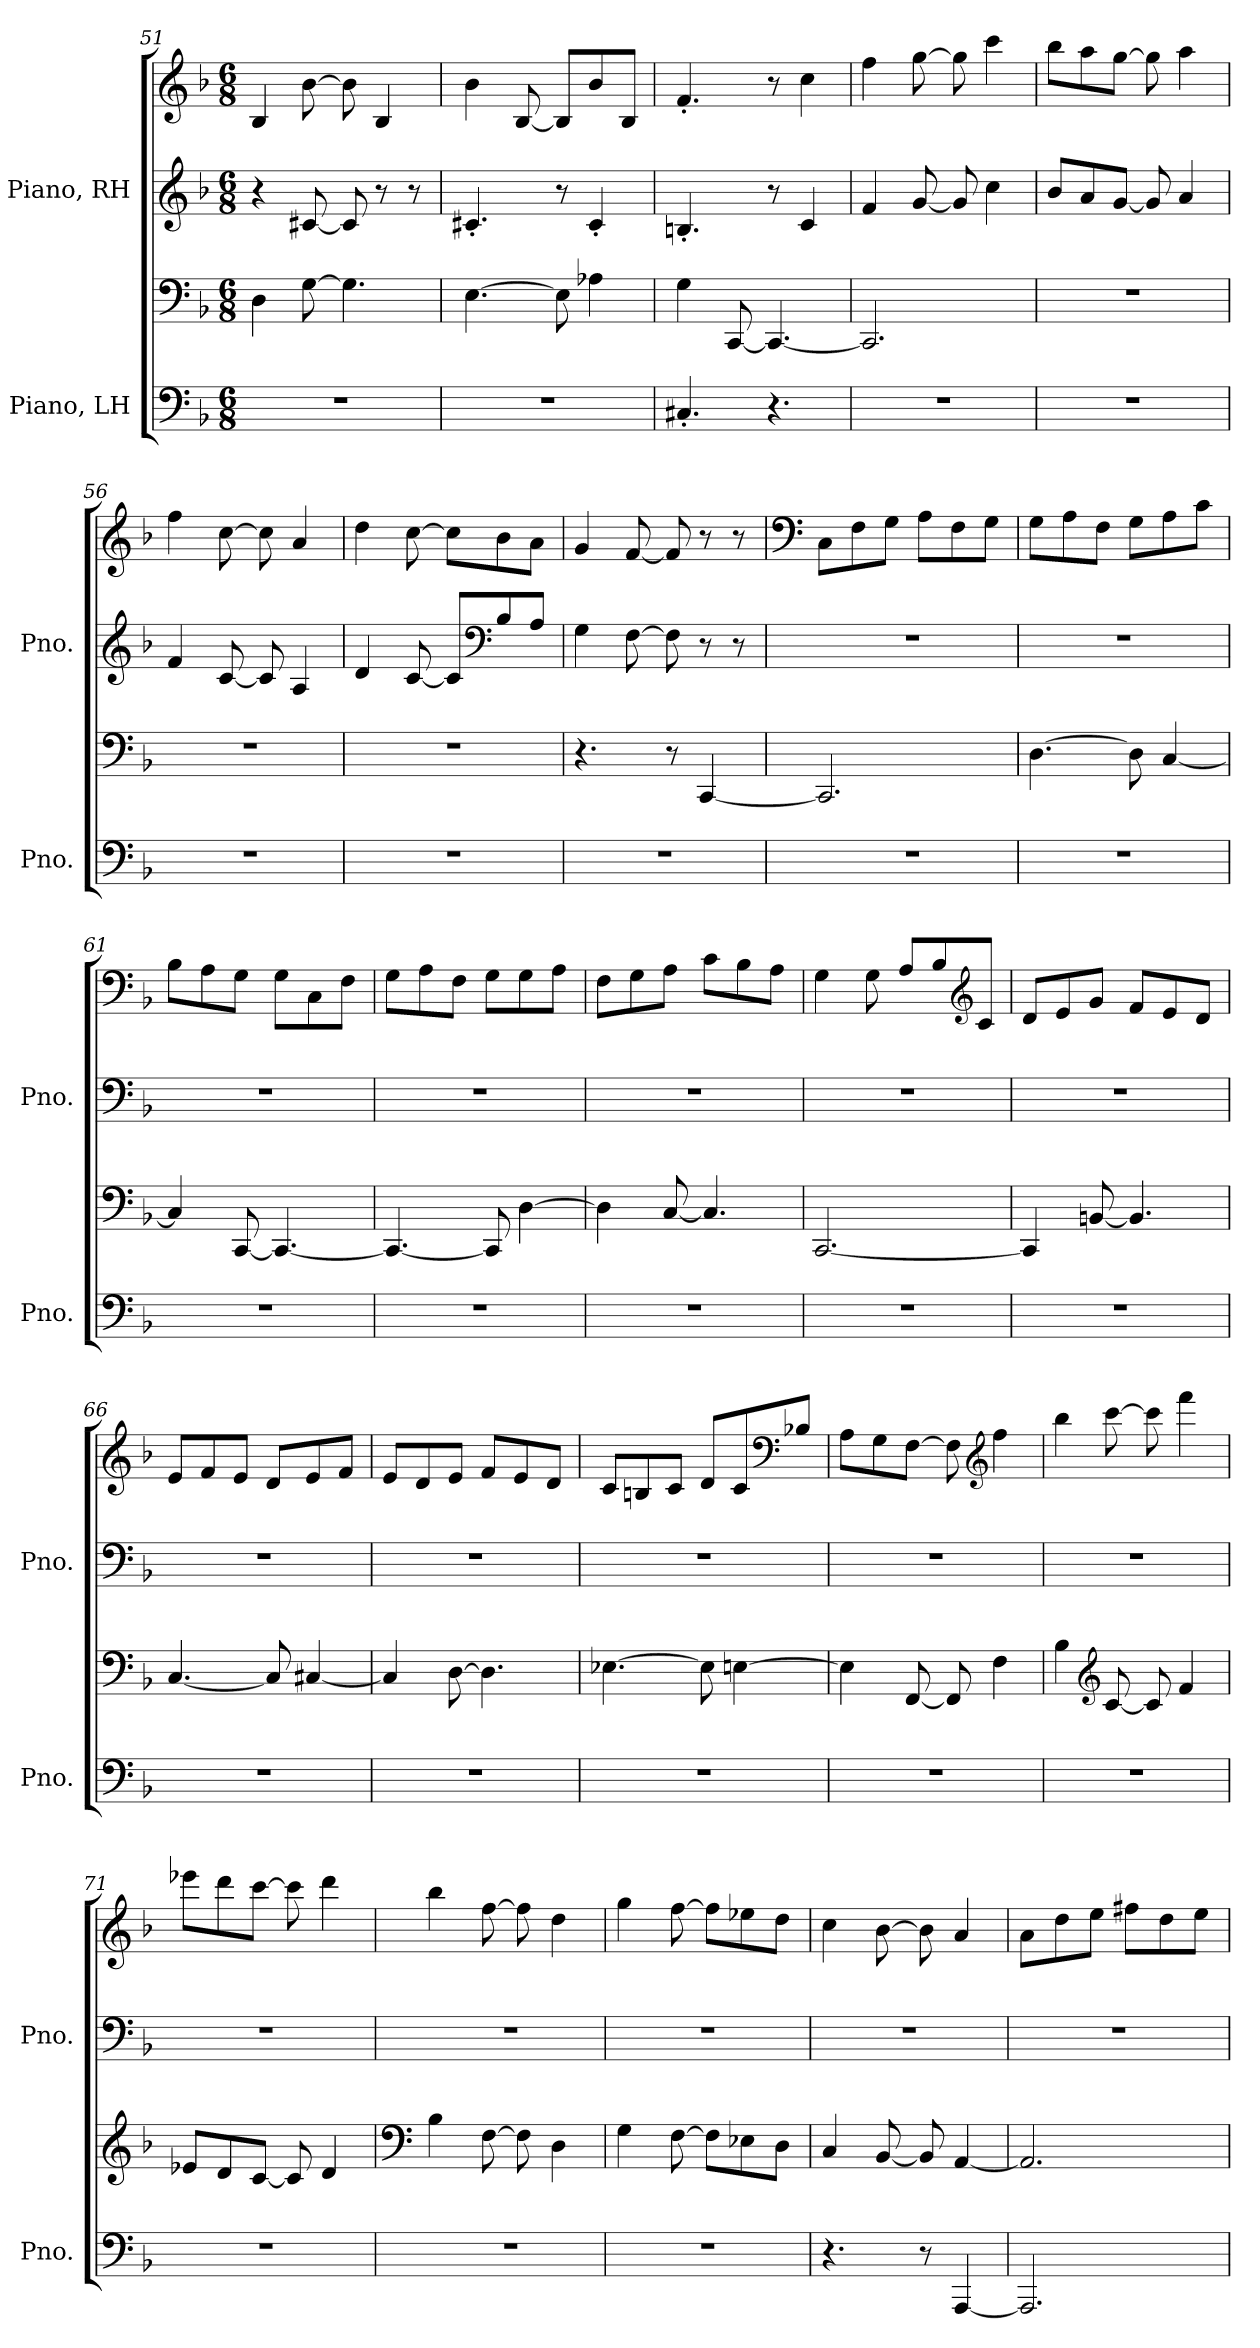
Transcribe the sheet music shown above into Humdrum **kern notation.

**kern	**kern	**kern	**kern
*part2	*part2	*part1	*part1
*staff4	*staff3	*staff2	*staff1
*I"Piano, LH	*	*I"Piano, RH	*
*I'Pno.	*	*I'Pno.	*
*clefF4	*clefF4	*clefG2	*clefG2
*k[b-]	*k[b-]	*k[b-]	*k[b-]
*M6/8	*M6/8	*M6/8	*M6/8
=51	=51	=51	=51
2.r	4D\	4r	4B-/
.	[8G\	[8c#X/	[8b-\
.	4.G\]	8c#/]	8b-\]
.	.	8r	4B-/
.	.	8r	.
=52	=52	=52	=52
2.r	[4.E\	4.c#X'/	4b-\
.	.	.	[8B-/
.	8E\]	8r	8B-/L]
.	4A-X\	4c#'/	8b-/
.	.	.	8B-/J
=53	=53	=53	=53
4.C#X'/	4G\	4.Bn'/	4.f'/
.	[8CC/	.	.
4.r	4.CC/_	8r	8r
.	.	4c/	4cc\
=54	=54	=54	=54
2.r	2.CC/]	4f/	4ff\
.	.	[8g/	[8gg\
.	.	8g/]	8gg\]
.	.	4cc\	4ccc\
!!LO:PB:g=z
=55	=55	=55	=55
2.r	2.r	8b-/L	8bb-\L
.	.	8a/	8aa\
.	.	[8g/J	[8gg\J
.	.	8g/]	8gg\]
.	.	4a/	4aa\
=56	=56	=56	=56
2.r	2.r	4f/	4ff\
.	.	[8c/	[8cc\
.	.	8c/]	8cc\]
.	.	4A/	4a/
=57	=57	=57	=57
2.r	2.r	4d/	4dd\
.	.	[8c/	[8cc\
.	.	8c/L]	8cc\L]
*	*	*clefF4	*
.	.	8B-/	8b-\
.	.	8A/J	8a\J
=58	=58	=58	=58
2.r	4.r	4G\	4g/
.	.	[8F\	[8f/
.	8r	8F\]	8f/]
.	[4CC/	8r	8r
.	.	8r	8r
=59	=59	=59	=59
*	*	*	*clefF4
2.r	2.CC/]	2.r	8C\L
.	.	.	8F\
.	.	.	8G\J
.	.	.	8A\L
.	.	.	8F\
.	.	.	8G\J
!!LO:LB:g=z
=60	=60	=60	=60
2.r	[4.D\	2.r	8G\L
.	.	.	8A\
.	.	.	8F\J
.	8D\]	.	8G\L
.	[4C/	.	8A\
.	.	.	8c\J
=61	=61	=61	=61
2.r	4C/]	2.r	8B-\L
.	.	.	8A\
.	[8CC/	.	8G\J
.	4.CC/_	.	8G\L
.	.	.	8C\
.	.	.	8F\J
=62	=62	=62	=62
2.r	4.CC/_	2.r	8G\L
.	.	.	8A\
.	.	.	8F\J
.	8CC/]	.	8G\L
.	[4D\	.	8G\
.	.	.	8A\J
=63	=63	=63	=63
2.r	4D\]	2.r	8F\L
.	.	.	8G\
.	[8C/	.	8A\J
.	4.C/]	.	8c\L
.	.	.	8B-\
.	.	.	8A\J
=64	=64	=64	=64
2.r	[2.CC/	2.r	4G\
.	.	.	8G\
.	.	.	8A/L
.	.	.	8B-/
*	*	*	*clefG2
.	.	.	8c/J
!!LO:LB:g=z
=65	=65	=65	=65
2.r	4CC/]	2.r	8d/L
.	.	.	8e/
.	[8BBn/	.	8g/J
.	4.BB/]	.	8f/L
.	.	.	8e/
.	.	.	8d/J
=66	=66	=66	=66
2.r	[4.C/	2.r	8e/L
.	.	.	8f/
.	.	.	8e/J
.	8C/]	.	8d/L
.	[4C#X/	.	8e/
.	.	.	8f/J
=67	=67	=67	=67
2.r	4C#/]	2.r	8e/L
.	.	.	8d/
.	[8D\	.	8e/J
.	4.D\]	.	8f/L
.	.	.	8e/
.	.	.	8d/J
=68	=68	=68	=68
2.r	[4.E-X\	2.r	8c/L
.	.	.	8Bn/
.	.	.	8c/J
.	8E-\]	.	8d/L
.	[4En\	.	8c/
*	*	*	*clefF4
.	.	.	8B-X/J
=69	=69	=69	=69
2.r	4E\]	2.r	8A\L
.	.	.	8G\
.	[8FF/	.	[8F\J
.	8FF/]	.	8F\]
*	*	*	*clefG2
.	4F\	.	4ff\
!!LO:PB:g=z
=70	=70	=70	=70
2.r	4B-\	2.r	4bb-\
*	*clefG2	*	*
.	[8c/	.	[8ccc\
.	8c/]	.	8ccc\]
.	4f/	.	4fff\
=71	=71	=71	=71
2.r	8e-X/L	2.r	8eee-X\L
.	8d/	.	8ddd\
.	[8c/J	.	[8ccc\J
.	8c/]	.	8ccc\]
.	4d/	.	4ddd\
=72	=72	=72	=72
*	*clefF4	*	*
2.r	4B-\	2.r	4bb-\
.	[8F\	.	[8ff\
.	8F\]	.	8ff\]
.	4D\	.	4dd\
=73	=73	=73	=73
2.r	4G\	2.r	4gg\
.	[8F\	.	[8ff\
.	8F\L]	.	8ff\L]
.	8E-X\	.	8ee-X\
.	8D\J	.	8dd\J
=74	=74	=74	=74
4.r	4C/	2.r	4cc\
.	[8BB-/	.	[8b-\
8r	8BB-/]	.	8b-\]
[4AAA/	[4AA/	.	4a/
=75	=75	=75	=75
2.AAA/]	2.AA/]	2.r	8a\L
.	.	.	8dd\
.	.	.	8ee\J
.	.	.	8ff#X\L
.	.	.	8dd\
.	.	.	8ee\J
=	=	=	=
*-	*-	*-	*-
